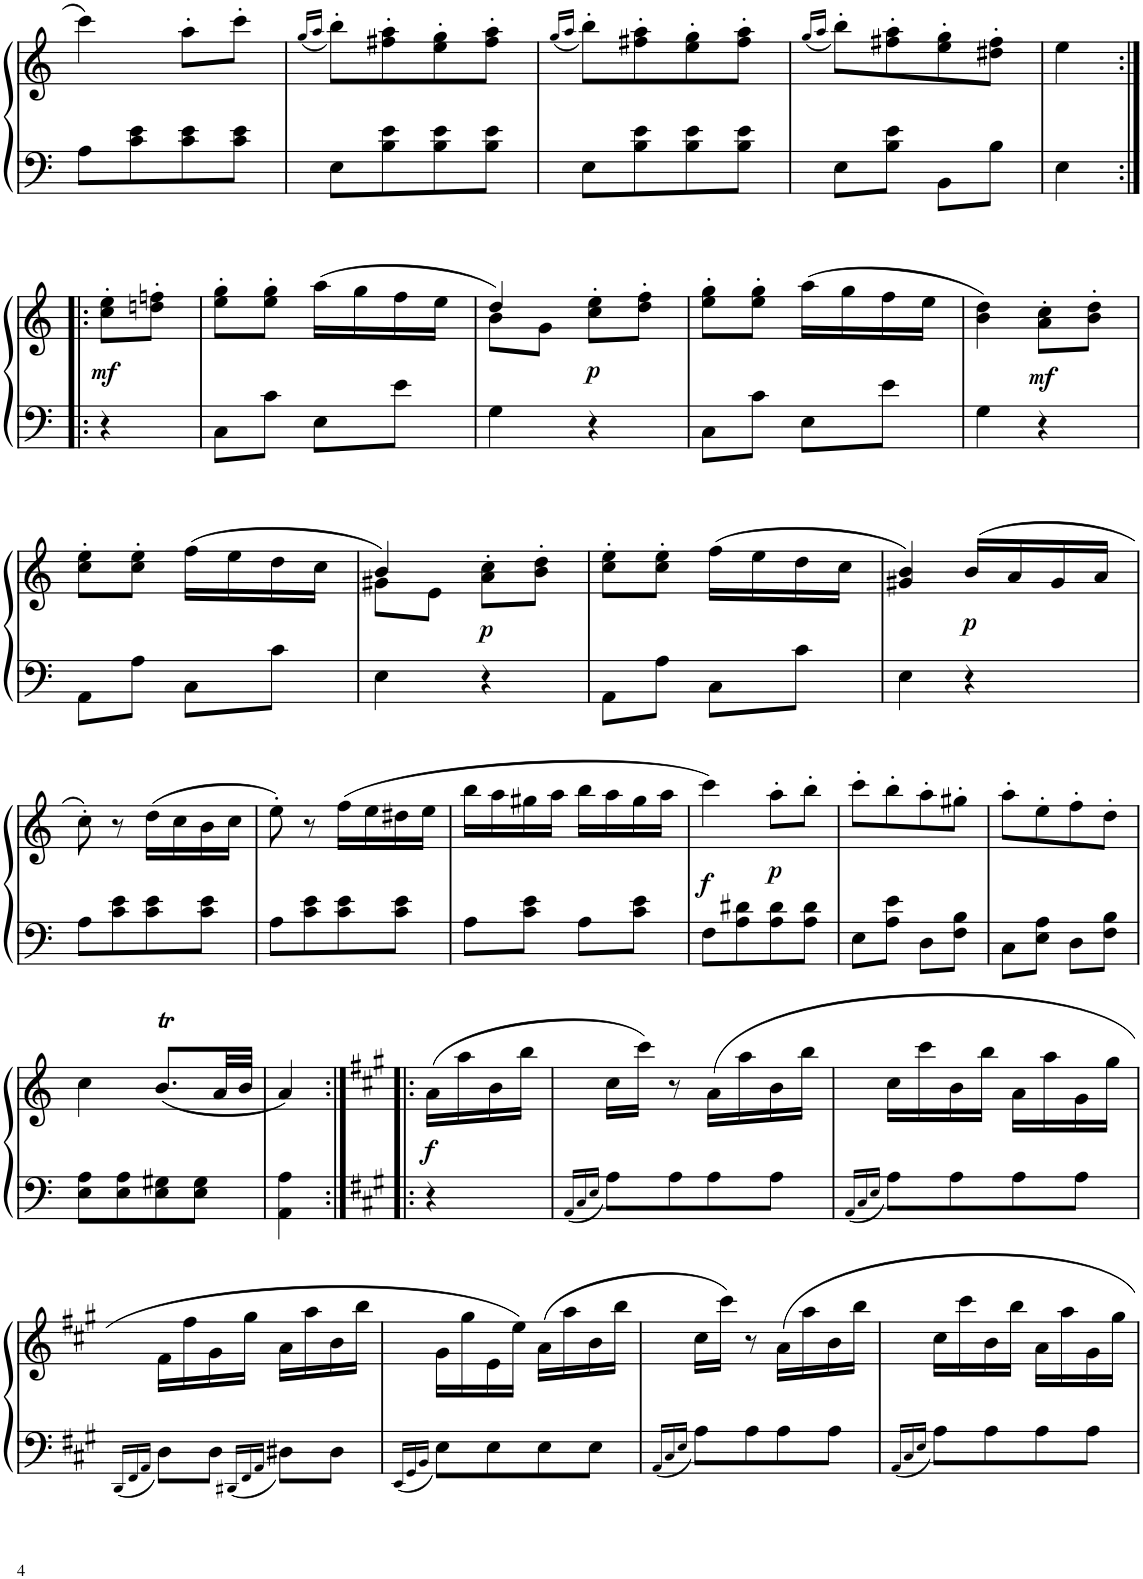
**kern	**kern	**dynam
*part1	*part1	*part1
*staff2	*staff1	*staff1/2
*I"Piano	*	*
*I'Pno	*	*
!!LO:PB:g=z
*clefF4	*clefG2	*
*k[]	*k[]	*
*M2/4	*M2/4	*
=74	=74	=74
8A\L	4ccc\	.
8c\ 8e\	.	.
8c\ 8e\	8aa'\L	.
8c\ 8e\J	8ccc'\J	.
=75	=75	=75
.	(16qgg/LL	.
.	16qaa/JJ	.
8E\L	8bb'\L)	.
8B\ 8e\	8ff#X\' 8aa\'	.
8B\ 8e\	8ee\' 8gg\'	.
8B\ 8e\J	8ff#\' 8aa\'J	.
=76	=76	=76
.	(16qgg/LL	.
.	16qaa/JJ	.
8E\L	8bb'\L)	.
8B\ 8e\	8ff#X\' 8aa\'	.
8B\ 8e\	8ee\' 8gg\'	.
8B\ 8e\J	8ff#\' 8aa\'J	.
=77	=77	=77
.	(16qgg/LL	.
.	16qaa/JJ	.
8E\L	8bb'\L)	.
8B\ 8e\J	8ff#X\' 8aa\'	.
8BB\L	8ee\' 8gg\'	.
8B\J	8dd#X\' 8ff#\'J	.
=78	=78	=78
4E\	4ee\	.
!!LO:LB:g=z
=79:|!|:	=79:|!|:	=79:|!|:
!	!	!LO:DY:b
4r	8cc\' 8ee\'L	mf
.	8ddn\' 8ffn\'J	.
=80	=80	=80
8C\L	8ee\' 8gg\'L	.
8c\J	8ee\' 8gg\'J	.
8E\L	(16aa\LL	.
.	16gg\	.
8e\J	16ff\	.
.	16ee\JJ	.
=81	=81	=81
*	*^	*
4G\	4dd/)	8b\L	.
.	.	8g\J	.
!	!	!	!LO:DY:b
4r	8cc\' 8ee\'L	4ryy	p
.	8dd\' 8ff\'J	.	.
*	*v	*v	*
=82	=82	=82
8C\L	8ee\' 8gg\'L	.
8c\J	8ee\' 8gg\'J	.
8E\L	(16aa\LL	.
.	16gg\	.
8e\J	16ff\	.
.	16ee\JJ	.
=83	=83	=83
4G\	4b\ 4dd\)	.
!	!	!LO:DY:b
4r	8a\' 8cc\'L	mf
.	8b\' 8dd\'J	.
!!LO:LB:g=z
=84	=84	=84
8AA\L	8cc\' 8ee\'L	.
8A\J	8cc\' 8ee\'J	.
8C\L	(16ff\LL	.
.	16ee\	.
8c\J	16dd\	.
.	16cc\JJ	.
=85	=85	=85
*	*^	*
4E\	4b/)	8g#X\L	.
.	.	8e\J	.
!	!	!	!LO:DY:b
4r	8a\' 8cc\'L	4ryy	p
.	8b\' 8dd\'J	.	.
*	*v	*v	*
=86	=86	=86
8AA\L	8cc\' 8ee\'L	.
8A\J	8cc\' 8ee\'J	.
8C\L	(16ff\LL	.
.	16ee\	.
8c\J	16dd\	.
.	16cc\JJ	.
=87	=87	=87
4E\	4g#X/ 4b/)	.
!	!	!LO:DY:b
4r	(16b/LL	p
.	16a/	.
.	16g#/	.
.	16a/JJ	.
!!LO:LB:g=z
=88	=88	=88
8A\L	8cc'\)	.
8c\ 8e\	8r	.
8c\ 8e\	(16dd\LL	.
.	16cc\	.
8c\ 8e\J	16b\	.
.	16cc\JJ	.
=89	=89	=89
8A\L	8ee'\)	.
8c\ 8e\	8r	.
8c\ 8e\	(16ff\LL	.
.	16ee\	.
8c\ 8e\J	16dd#X\	.
.	16ee\JJ	.
=90	=90	=90
8A\L	16bb\LL	.
.	16aa\	.
8c\ 8e\J	16gg#X\	.
.	16aa\JJ	.
8A\L	16bb\LL	.
.	16aa\	.
8c\ 8e\J	16gg#\	.
.	16aa\JJ	.
=91	=91	=91
!	!	!LO:DY:b
8F\L	4ccc\)	f
8A\ 8d#X\	.	.
!	!	!LO:DY:b
8A\ 8d#\	8aa'\L	p
8A\ 8d#\J	8bb'\J	.
=92	=92	=92
8E\L	8ccc'\L	.
8A\ 8e\J	8bb'\	.
8D\L	8aa'\	.
8F\ 8B\J	8gg#X'\J	.
=93	=93	=93
8C\L	8aa'\L	.
8E\ 8A\J	8ee'\	.
8D\L	8ff'\	.
8F\ 8B\J	8dd'\J	.
!!LO:LB:g=z
=94	=94	=94
8E\ 8A\L	4cc\	.
8E\ 8A\	.	.
8E\ 8G#X\	(<8.b/L	.
8E\ 8G#\J	.	.
.	32a/LL	.
.	32b/JJJ	.
=95	=95	=95
4AA\ 4A\	4a/)	.
=96:|!|:	=96:|!|:	=96:|!|:
*k[f#c#g#]	*k[f#c#g#]	*
!	!	!LO:DY:b
4r	(16a\LL	f
.	16aa\	.
.	16b\	.
.	16bb\JJ	.
=97	=97	=97
16qAA/LL	.	.
16qC#/	.	.
16qE/JJ	.	.
8A\L	16cc#\LL	.
.	16ccc#\JJ)	.
8A\	8r	.
8A\	(16a\LL	.
.	16aa\	.
8A\J	16b\	.
.	16bb\JJ	.
=98	=98	=98
16qAA/LL	.	.
16qC#/	.	.
16qE/JJ	.	.
8A\L	16cc#\LL	.
.	16ccc#\	.
8A\	16b\	.
.	16bb\JJ	.
8A\	16a\LL	.
.	16aa\	.
8A\J	16g#\	.
.	16gg#\JJ	.
!!LO:LB:g=z
=99	=99	=99
16qDD/LL	.	.
16qFF#/	.	.
16qAA/JJ	.	.
8D\L	16f#\LL	.
.	16ff#\	.
8D\J	16g#\	.
.	16gg#\JJ	.
16qDD#X/LL	.	.
16qFF#/	.	.
16qAA/JJ	.	.
8D#X\L	16a\LL	.
.	16aa\	.
8D#\J	16b\	.
.	16bb\JJ	.
=100	=100	=100
16qEE/LL	.	.
16qGG#/	.	.
16qBB/JJ	.	.
8E\L	16g#\LL	.
.	16gg#\	.
8E\	16e\	.
.	16ee\JJ)	.
8E\	(16a\LL	.
.	16aa\	.
8E\J	16b\	.
.	16bb\JJ	.
=101	=101	=101
16qAA/LL	.	.
16qC#/	.	.
16qE/JJ	.	.
8A\L	16cc#\LL	.
.	16ccc#\JJ)	.
8A\	8r	.
8A\	16a\LL	.
.	16aa\	.
8A\J	16b\	.
.	16bb\JJ	.
=102	=102	=102
16qAA/LL	.	.
16qC#/	.	.
16qE/JJ	.	.
8A\L	16cc#\LL	.
.	16ccc#\	.
8A\	16b\	.
.	16bb\JJ	.
8A\	16a\LL	.
.	16aa\	.
8A\J	16g#\	.
.	16gg#\JJ	.
=	=	=
*-	*-	*-
